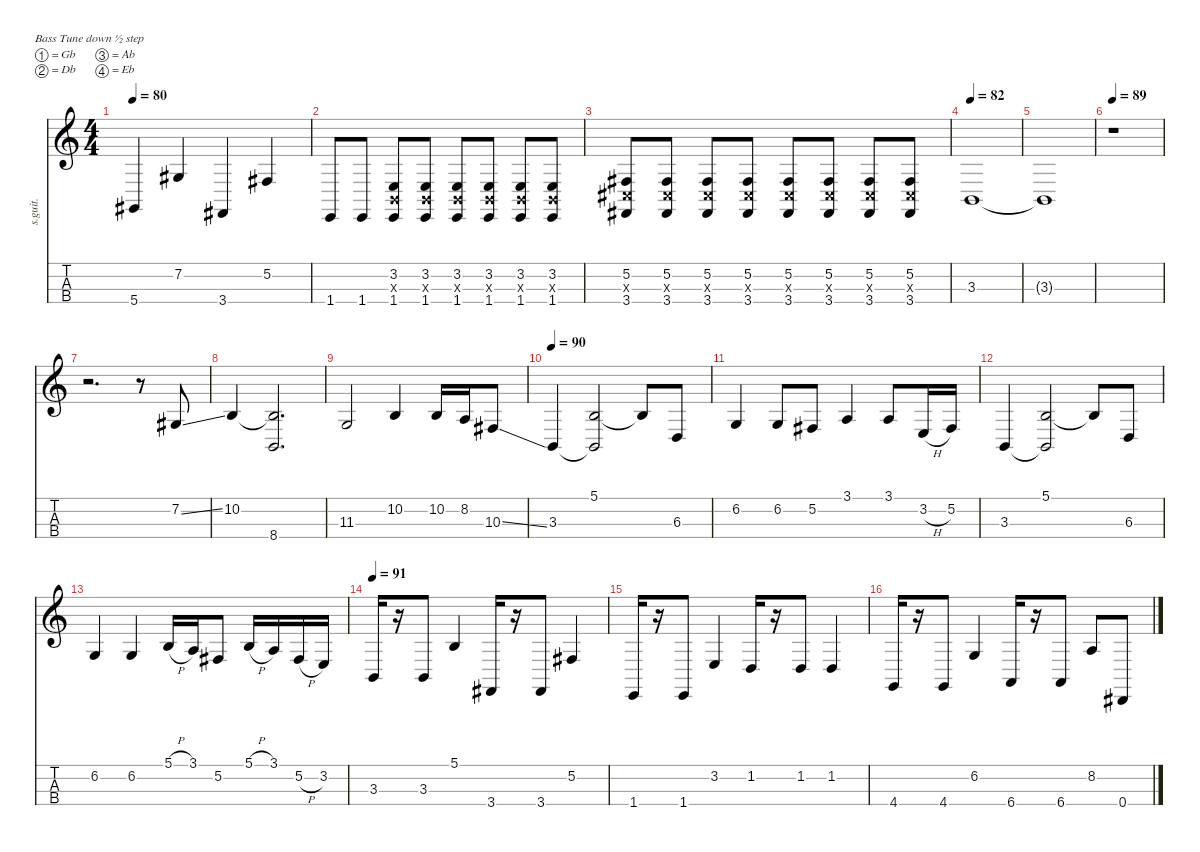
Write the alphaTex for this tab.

\defaultSystemsLayout 4
\hideDynamics
\bracketExtendMode nobrackets
\track ("Duff McKagan (Bass)" "s.guit.") {instrument electricbasspick}
\staff {score tabs}
\tuning (Gb2 Db2 Ab1 Eb1)
\ts (4 4)
\tempo 80
\clef g2
\ks c
5.4{acc #}.4{lyrics (0 "") lyrics (1 "") lyrics (2 "") lyrics (3 "") lyrics (4 "") dy f} 7.2{acc #}.4{lyrics (0 "") lyrics (1 "") lyrics (2 "") lyrics (3 "") lyrics (4 "") dy mf} 3.4{acc #}.4{lyrics (0 "") lyrics (1 "") lyrics (2 "") lyrics (3 "") lyrics (4 "") dy f} 5.2{acc #}.4{lyrics (0 "") lyrics (1 "") lyrics (2 "") lyrics (3 "") lyrics (4 "") dy mf} |
1.4.8{lyrics (0 "") lyrics (1 "") lyrics (2 "") lyrics (3 "") lyrics (4 "") dy f} 1.4.8{lyrics (0 "") lyrics (1 "") lyrics (2 "") lyrics (3 "") lyrics (4 "")} (3.2 3.3{x} 1.4).8{lyrics (0 "") lyrics (1 "") lyrics (2 "") lyrics (3 "") lyrics (4 "") dy mf} (3.2 3.3{x} 1.4).8{lyrics (0 "") lyrics (1 "") lyrics (2 "") lyrics (3 "") lyrics (4 "")} (3.2 3.3{x} 1.4).8{lyrics (0 "") lyrics (1 "") lyrics (2 "") lyrics (3 "") lyrics (4 "")} (3.2 3.3{x} 1.4).8{lyrics (0 "") lyrics (1 "") lyrics (2 "") lyrics (3 "") lyrics (4 "")} (3.2 3.3{x} 1.4).8{lyrics (0 "") lyrics (1 "") lyrics (2 "") lyrics (3 "") lyrics (4 "")} (3.2 3.3{x} 1.4).8{lyrics (0 "") lyrics (1 "") lyrics (2 "") lyrics (3 "") lyrics (4 "")} |
(5.2{acc #} 5.3{x acc #} 3.4{acc #}).8{lyrics (0 "") lyrics (1 "") lyrics (2 "") lyrics (3 "") lyrics (4 "") dy f} (5.2{acc #} 5.3{x acc #} 3.4{acc #}).8{lyrics (0 "") lyrics (1 "") lyrics (2 "") lyrics (3 "") lyrics (4 "")} (5.2{acc #} 5.3{x acc #} 3.4{acc #}).8{lyrics (0 "") lyrics (1 "") lyrics (2 "") lyrics (3 "") lyrics (4 "")} (5.2{acc #} 5.3{x acc #} 3.4{acc #}).8{lyrics (0 "") lyrics (1 "") lyrics (2 "") lyrics (3 "") lyrics (4 "")} (5.2{acc #} 5.3{x acc #} 3.4{acc #}).8{lyrics (0 "") lyrics (1 "") lyrics (2 "") lyrics (3 "") lyrics (4 "")} (5.2{acc #} 5.3{x acc #} 3.4{acc #}).8{lyrics (0 "") lyrics (1 "") lyrics (2 "") lyrics (3 "") lyrics (4 "")} (5.2{acc #} 5.3{x acc #} 3.4{acc #}).8{lyrics (0 "") lyrics (1 "") lyrics (2 "") lyrics (3 "") lyrics (4 "")} (5.2{acc #} 5.3{x acc #} 3.4{acc #}).8{lyrics (0 "") lyrics (1 "") lyrics (2 "") lyrics (3 "") lyrics (4 "")} |
\tempo 82
3.3.1{lyrics (0 "") lyrics (1 "") lyrics (2 "") lyrics (3 "") lyrics (4 "")} |
3.3{t}.1{lyrics (0 "") lyrics (1 "") lyrics (2 "") lyrics (3 "") lyrics (4 "")} |
\tempo 89
r.1 |
r.2{d} r.8 7.2{ss acc #}.8{lyrics (0 "") lyrics (1 "") lyrics (2 "") lyrics (3 "") lyrics (4 "")} |
10.2.4{lyrics (0 "") lyrics (1 "") lyrics (2 "") lyrics (3 "") lyrics (4 "")} (10.2{t} 8.4).2{d lyrics (0 "") lyrics (1 "") lyrics (2 "") lyrics (3 "") lyrics (4 "")} |
11.3.2{lyrics (0 "") lyrics (1 "") lyrics (2 "") lyrics (3 "") lyrics (4 "")} 10.2.4{lyrics (0 "") lyrics (1 "") lyrics (2 "") lyrics (3 "") lyrics (4 "")} 10.2.16{lyrics (0 "") lyrics (1 "") lyrics (2 "") lyrics (3 "") lyrics (4 "")} 8.2.16{lyrics (0 "") lyrics (1 "") lyrics (2 "") lyrics (3 "") lyrics (4 "")} 10.3{ss acc #}.8{lyrics (0 "") lyrics (1 "") lyrics (2 "") lyrics (3 "") lyrics (4 "")} |
\tempo 90
3.3.4{lyrics (0 "") lyrics (1 "") lyrics (2 "") lyrics (3 "") lyrics (4 "")} (5.1 3.3{t}).2{lyrics (0 "") lyrics (1 "") lyrics (2 "") lyrics (3 "") lyrics (4 "")} 5.1{t}.8{lyrics (0 "") lyrics (1 "") lyrics (2 "") lyrics (3 "") lyrics (4 "")} 6.3.8{lyrics (0 "") lyrics (1 "") lyrics (2 "") lyrics (3 "") lyrics (4 "")} |
6.2.4{lyrics (0 "") lyrics (1 "") lyrics (2 "") lyrics (3 "") lyrics (4 "") dy mf} 6.2.8{lyrics (0 "") lyrics (1 "") lyrics (2 "") lyrics (3 "") lyrics (4 "") dy f} 5.2{acc #}.8{lyrics (0 "") lyrics (1 "") lyrics (2 "") lyrics (3 "") lyrics (4 "")} 3.1.4{lyrics (0 "") lyrics (1 "") lyrics (2 "") lyrics (3 "") lyrics (4 "")} 3.1.8{lyrics (0 "") lyrics (1 "") lyrics (2 "") lyrics (3 "") lyrics (4 "")} 3.2{h}.16{lyrics (0 "") lyrics (1 "") lyrics (2 "") lyrics (3 "") lyrics (4 "")} 5.2{acc #}.16{lyrics (0 "") lyrics (1 "") lyrics (2 "") lyrics (3 "") lyrics (4 "")} |
3.3.4{lyrics (0 "") lyrics (1 "") lyrics (2 "") lyrics (3 "") lyrics (4 "")} (5.1 3.3{t}).2{lyrics (0 "") lyrics (1 "") lyrics (2 "") lyrics (3 "") lyrics (4 "")} 5.1{t}.8{lyrics (0 "") lyrics (1 "") lyrics (2 "") lyrics (3 "") lyrics (4 "")} 6.3.8{lyrics (0 "") lyrics (1 "") lyrics (2 "") lyrics (3 "") lyrics (4 "")} |
6.2.4{lyrics (0 "") lyrics (1 "") lyrics (2 "") lyrics (3 "") lyrics (4 "") dy mf} 6.2.4{lyrics (0 "") lyrics (1 "") lyrics (2 "") lyrics (3 "") lyrics (4 "") dy f} 5.1{h}.16{lyrics (0 "") lyrics (1 "") lyrics (2 "") lyrics (3 "") lyrics (4 "")} 3.1.16{lyrics (0 "") lyrics (1 "") lyrics (2 "") lyrics (3 "") lyrics (4 "")} 5.2{acc #}.8{lyrics (0 "") lyrics (1 "") lyrics (2 "") lyrics (3 "") lyrics (4 "")} 5.1{h}.16{lyrics (0 "") lyrics (1 "") lyrics (2 "") lyrics (3 "") lyrics (4 "")} 3.1.16{lyrics (0 "") lyrics (1 "") lyrics (2 "") lyrics (3 "") lyrics (4 "")} 5.2{h acc #}.16{lyrics (0 "") lyrics (1 "") lyrics (2 "") lyrics (3 "") lyrics (4 "")} 3.2.16{lyrics (0 "") lyrics (1 "") lyrics (2 "") lyrics (3 "") lyrics (4 "")} |
\tempo 91
3.3.16{lyrics (0 "") lyrics (1 "") lyrics (2 "") lyrics (3 "") lyrics (4 "")} r.16 3.3.8{lyrics (0 "") lyrics (1 "") lyrics (2 "") lyrics (3 "") lyrics (4 "")} 5.1.4{lyrics (0 "") lyrics (1 "") lyrics (2 "") lyrics (3 "") lyrics (4 "") dy mf} 3.4{acc #}.16{lyrics (0 "") lyrics (1 "") lyrics (2 "") lyrics (3 "") lyrics (4 "") dy f} r.16 3.4{acc #}.8{lyrics (0 "") lyrics (1 "") lyrics (2 "") lyrics (3 "") lyrics (4 "")} 5.2{acc #}.4{lyrics (0 "") lyrics (1 "") lyrics (2 "") lyrics (3 "") lyrics (4 "") dy mf} |
1.4.16{lyrics (0 "") lyrics (1 "") lyrics (2 "") lyrics (3 "") lyrics (4 "") dy f} r.16 1.4.8{lyrics (0 "") lyrics (1 "") lyrics (2 "") lyrics (3 "") lyrics (4 "")} 3.2.4{lyrics (0 "") lyrics (1 "") lyrics (2 "") lyrics (3 "") lyrics (4 "") dy mf} 1.2.16{lyrics (0 "") lyrics (1 "") lyrics (2 "") lyrics (3 "") lyrics (4 "") dy f} r.16 1.2.8{lyrics (0 "") lyrics (1 "") lyrics (2 "") lyrics (3 "") lyrics (4 "")} 1.2.4{lyrics (0 "") lyrics (1 "") lyrics (2 "") lyrics (3 "") lyrics (4 "")} |
4.4.16{lyrics (0 "") lyrics (1 "") lyrics (2 "") lyrics (3 "") lyrics (4 "")} r.16 4.4.8{lyrics (0 "") lyrics (1 "") lyrics (2 "") lyrics (3 "") lyrics (4 "")} 6.2.4{lyrics (0 "") lyrics (1 "") lyrics (2 "") lyrics (3 "") lyrics (4 "") dy mf} 6.4.16{lyrics (0 "") lyrics (1 "") lyrics (2 "") lyrics (3 "") lyrics (4 "") dy f} r.16 6.4.8{lyrics (0 "") lyrics (1 "") lyrics (2 "") lyrics (3 "") lyrics (4 "")} 8.2.8{lyrics (0 "") lyrics (1 "") lyrics (2 "") lyrics (3 "") lyrics (4 "") dy mf} 0.4{acc #}.8{lyrics (0 "") lyrics (1 "") lyrics (2 "") lyrics (3 "") lyrics (4 "") dy f}
